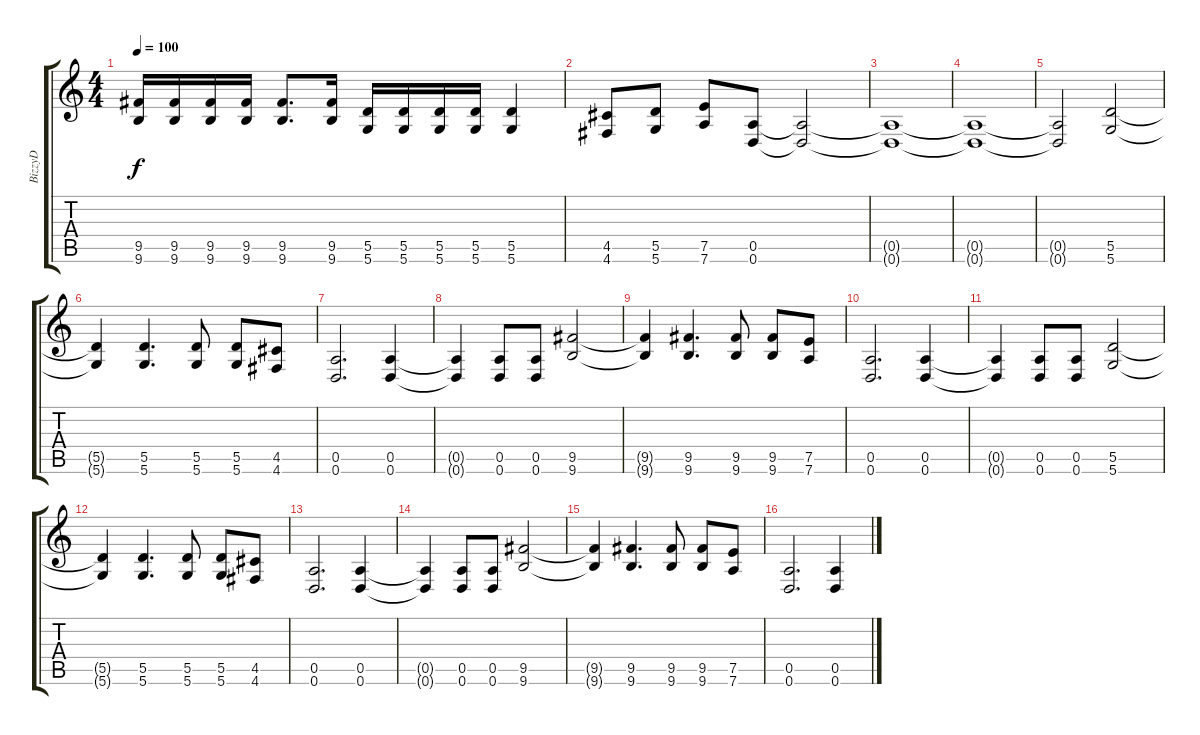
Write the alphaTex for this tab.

\track ("BizzyD" "BizzyD") {instrument distortionguitar}
\staff {score tabs}
\tuning (E4 B3 G3 D3 A2 D2) {hide}
\ts (4 4)
\tempo 100
\clef g2
\ks c
(9.5 9.6).16{dy f} (9.5 9.6).16 (9.5 9.6).16 (9.5 9.6).16 (9.5 9.6).8{d} (9.5 9.6).16 (5.5 5.6).16 (5.5 5.6).16 (5.5 5.6).16 (5.5 5.6).16 (5.5 5.6).4 |
(4.5 4.6).8 (5.5 5.6).8 (7.5 7.6).8 (0.5 0.6).8 (0.5{t} 0.6{t}).2 |
(0.5{t} 0.6{t}).1 |
(0.5{t} 0.6{t}).1 |
(0.5{t} 0.6{t}).2 (5.5 5.6).2 |
(5.5{t} 5.6{t}).4 (5.5 5.6).4{d} (5.5 5.6).8 (5.5 5.6).8 (4.5 4.6).8 |
(0.5 0.6).2{d} (0.5 0.6).4 |
(0.5{t} 0.6{t}).4 (0.5 0.6).8 (0.5 0.6).8 (9.5 9.6).2 |
(9.5{t} 9.6{t}).4 (9.5 9.6).4{d} (9.5 9.6).8 (9.5 9.6).8 (7.5 7.6).8 |
(0.5 0.6).2{d} (0.5 0.6).4 |
(0.5{t} 0.6{t}).4 (0.5 0.6).8 (0.5 0.6).8 (5.5 5.6).2 |
(5.5{t} 5.6{t}).4 (5.5 5.6).4{d} (5.5 5.6).8 (5.5 5.6).8 (4.5 4.6).8 |
(0.5 0.6).2{d} (0.5 0.6).4 |
(0.5{t} 0.6{t}).4 (0.5 0.6).8 (0.5 0.6).8 (9.5 9.6).2 |
(9.5{t} 9.6{t}).4 (9.5 9.6).4{d} (9.5 9.6).8 (9.5 9.6).8 (7.5 7.6).8 |
(0.5 0.6).2{d} (0.5 0.6).4
